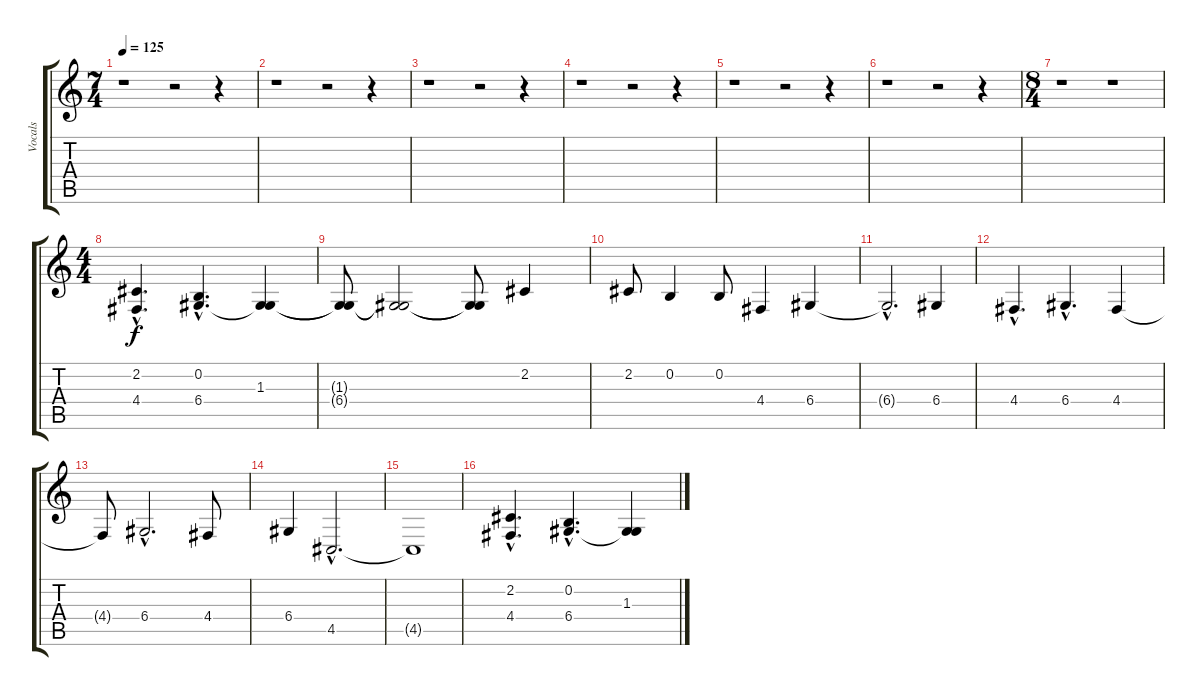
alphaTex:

\track ("Vocals" "Vocals") {instrument tangoaccordion}
\staff {score tabs}
\tuning (E4 B3 G3 D3 A2 E2) {hide}
\ts (7 4)
\tempo 125
\clef g2
\ks c
r.1{dy f} r.2 r.4 |
r.1 r.2 r.4 |
r.1 r.2 r.4 |
r.1 r.2 r.4 |
r.1 r.2 r.4 |
r.1 r.2 r.4 |
\ts (8 4)
r.1 r.1{volume 16} |
\ts (4 4)
(2.2{hac} 4.4{hac}).4{d} (0.2{hac} 6.4{hac}).4{d} (1.3 6.4{t}).4 |
(1.3{t} 6.4{t}).8 (1.3{t} 6.4{t}).2 (1.3{t} 6.4{t}).8 2.2.4 |
2.2.8 0.2.4 0.2.8 4.4.4 6.4.4 |
6.4{hac t}.2{d} 6.4.4 |
4.4{hac}.4{d} 6.4{hac}.4{d} 4.4.4 |
4.4{t}.8 6.4{hac}.2{d} 4.4.8 |
6.4.4 4.5{hac}.2{d} |
4.5{t}.1 |
(2.2{hac} 4.4{hac}).4{d} (0.2{hac} 6.4{hac}).4{d} (1.3 6.4{t}).4
